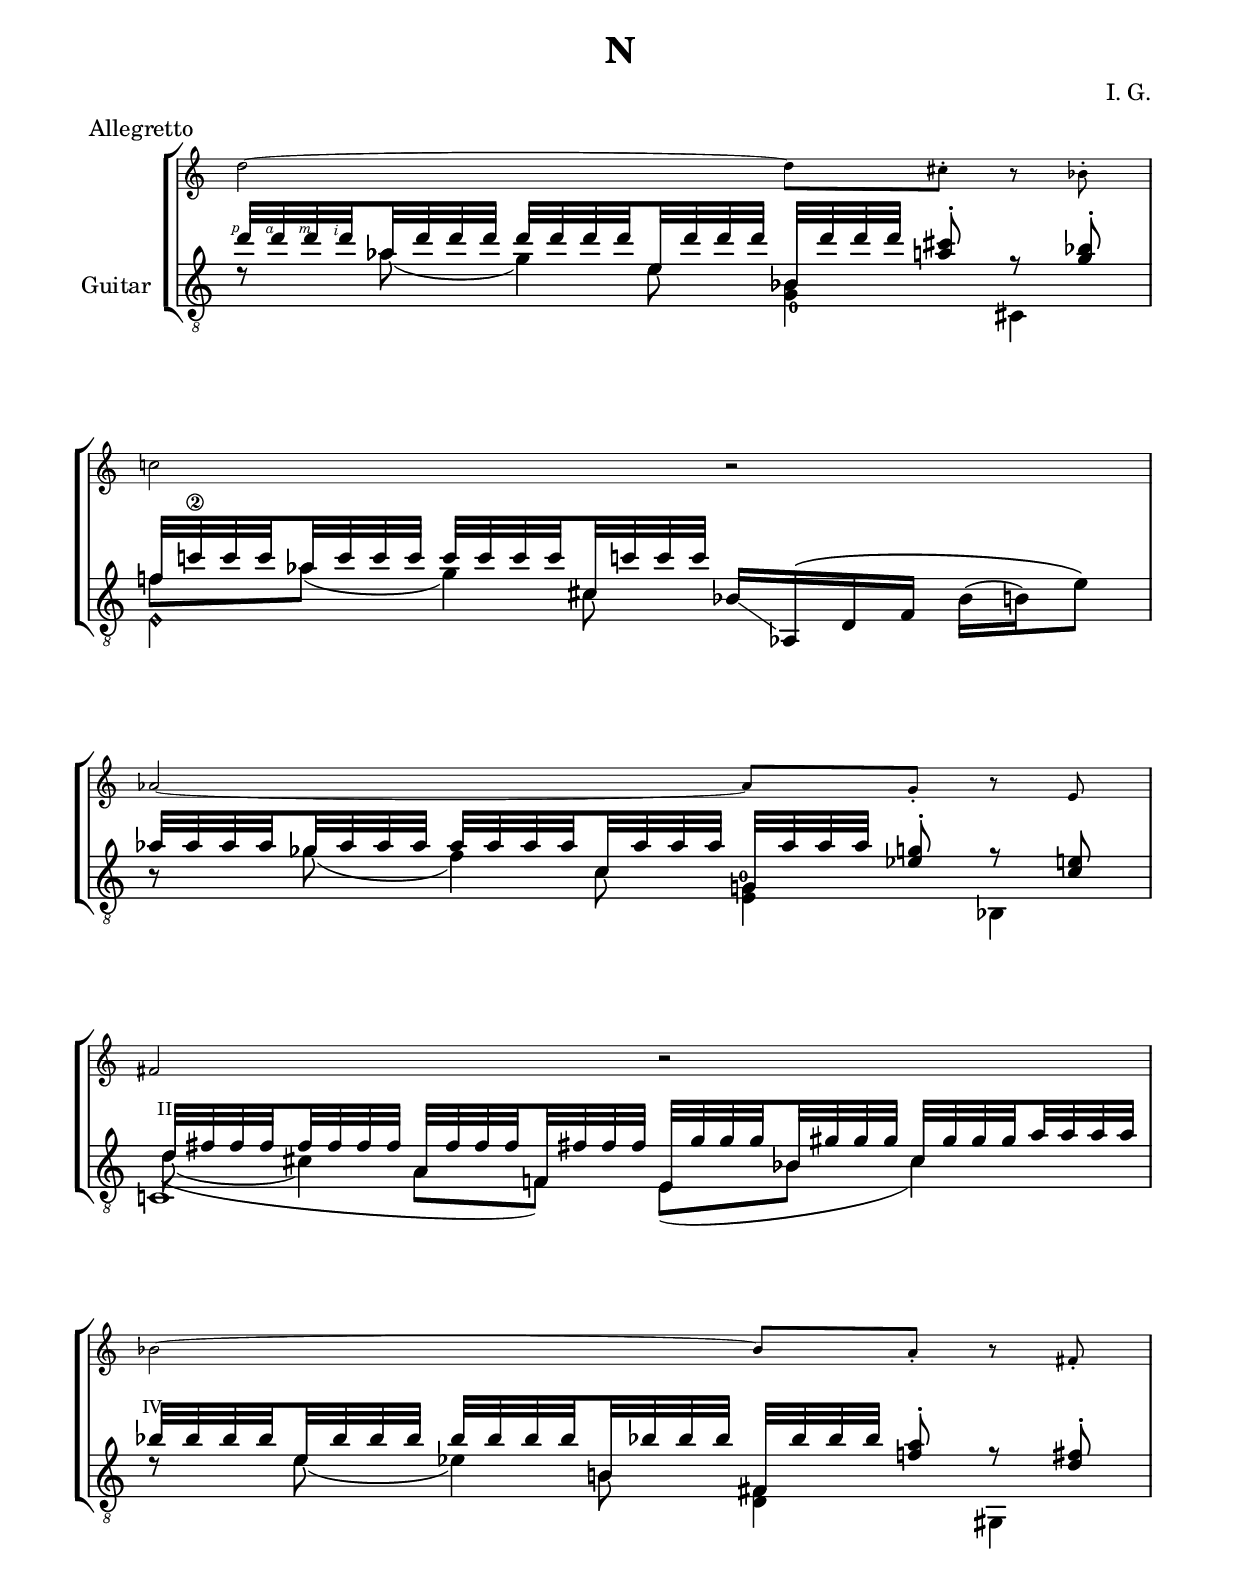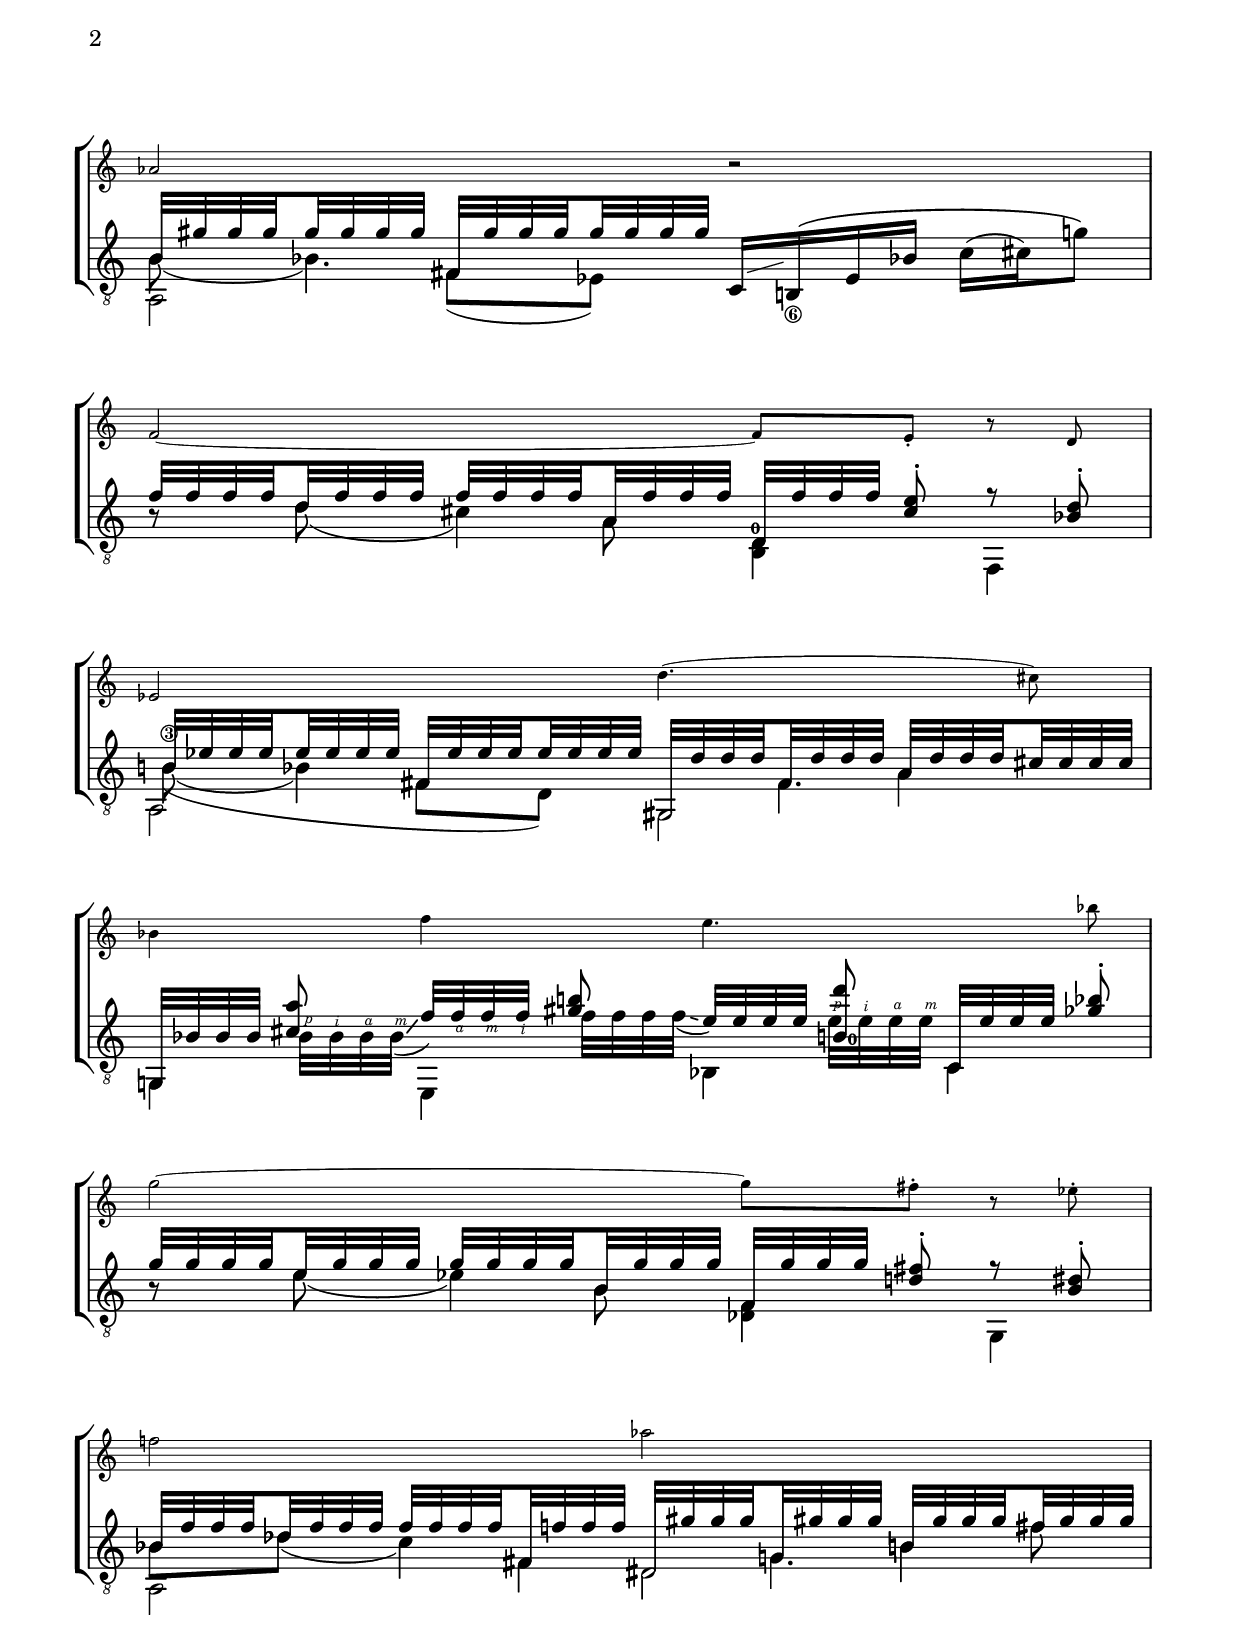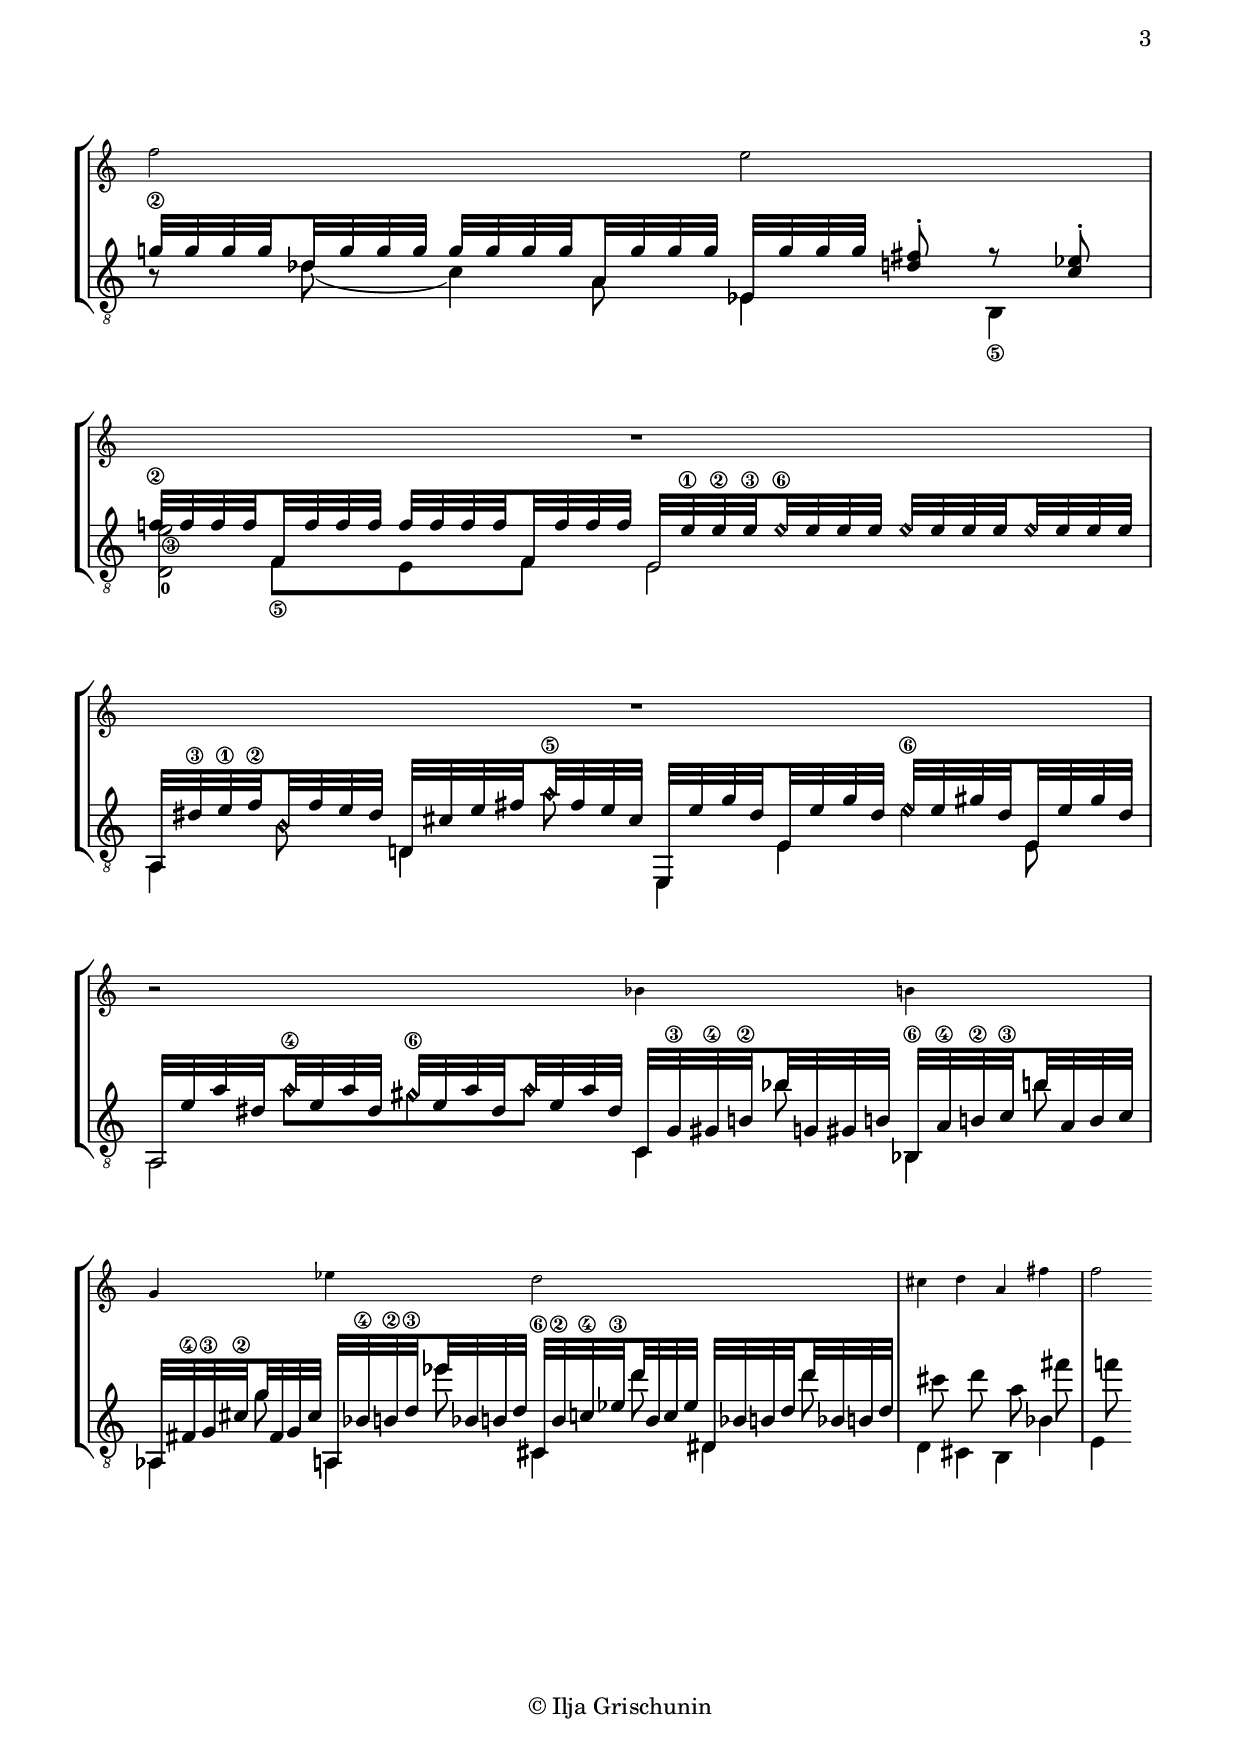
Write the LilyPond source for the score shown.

\version "2.19.15"

\language "deutsch"

\header {
  title = "N"
  meter = "Allegretto"
  composer = "I. G."
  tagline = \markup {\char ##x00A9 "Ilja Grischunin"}
}

\paper {
  #(set-paper-size "a4")
  top-markup-spacing.basic-distance = 5
  markup-system-spacing.basic-distance = 15
  top-system-spacing.basic-distance = 20
  system-system-spacing.basic-distance = 20
  score-system-spacing.basic-distance = 20
  last-bottom-spacing.basic-distance = 25

  %two-sided = ##t
  %inner-margin = 25
  %outer-margin = 15
  left-margin = 15
  right-margin = 15
}

\layout {
  \context {
    \Voice
    \override Glissando.thickness = #1.5
    \override Glissando.gap = #0.1
  }
  \context {
    \Score
    \remove "Bar_number_engraver"
  }
}
%%%%%%%%%%%%%%%%%%%%%%%%%%%%%%%%%%%%%%
#(define RH rightHandFinger)

xLV = #(define-music-function (parser location further) (number?) #{
  \once \override LaissezVibrerTie.X-extent = #'(0 . 0)
  \once \override LaissezVibrerTie.details.note-head-gap = #(/
                                                             further -2)
  \once \override LaissezVibrerTie.extra-offset = #(cons (/
                                                          further 2) 0)
         #})

stringNumberSpanner =
#(define-music-function (parser location StringNumber) (string?)
   #{
     \override TextSpanner.font-size = #-5
     \override TextSpanner.dash-fraction = #0.3
     \override TextSpanner.dash-period = #1.5
     \override TextSpanner.bound-details.right.arrow = ##t
     \override TextSpanner.arrow-width = #0.2
     \override TextSpanner.arrow-length = #0.7
     \override TextSpanner.bound-details.left.stencil-align-dir-y = #CENTER
     \override TextSpanner.bound-details.left.text = \markup { \circle \number #StringNumber }
   #})

stringNumSpan =
#(define-music-function (parser location StringNumber) (string?)
   #{
     \override TextSpanner.font-size = #-5
     \override TextSpanner.dash-fraction = #0.3
     \override TextSpanner.dash-period = #1.5
     %\override TextSpanner.bound-details.right.arrow = ##t
     %\override TextSpanner.arrow-width = #0.2
     %\override TextSpanner.arrow-length = #0.7
     \override TextSpanner.bound-details.left.stencil-align-dir-y = #CENTER
     \override TextSpanner.bound-details.left.text = \markup { \circle \number #StringNumber }
   #})

%%%%%%%%%%%%%%%%%%%%%%%%%%%%%%%%%%%%%%

global = {
  %\key d \major
  \time 4/4
  \override Staff.TimeSignature.stencil = ##f
}

ossia = \relative {
  \set Staff.fontSize = #-3
  \override Staff.StaffSymbol.staff-space = #(magstep -3)
  \override Staff.StaffSymbol.thickness = #(magstep -3)
  \global
  d''2~ d8 cis-. r b-. c!2 r
  \break
  as~ as8 g-. r e fis2 r
  \break
  b~ b8 a-. r fis-. as2 r
  \break
  f~ f8 e-. r d es2 d'4.( cis8)
  \break
  b4 f' e4. b'8 g2~ g8 fis-. r es-. f!2 as f e R1*2 r2 b4 h g es' d2
  cis4 d a fis' f2
}

classicalGuitar = \relative {
  \global
  <<
    {
      \set subdivideBeams = ##t
      \set baseMoment = #(ly:make-moment 1/8)
      \set beatStructure = #'(2 2 2 2)
      \override StrokeFinger.extra-offset = #'(-2.3 . 0.8)
      d''32\RH #1 d\RH #4 d\RH #3 d\RH #2 as d d d d d d d e, d' d d
      b, d' d d <a cis>8-.\noBeam r <g b>-.
    }
    \\
    {
      d8\rest as'( g4)
      \once\override Fingering.extra-offset = #'(0.3 . 1)
      <g,_0 b>4 cis,
    }
    \\
    {
      \voiceTwo
      s4. e'8 s2
    }
  >>
  <<
    {
      f!32 c'!\2 c c as c c c c c c c cis, c'! c c
    }
    \\
    {
      f,8 as( g4)
    }
    \\
    {
      \voiceTwo
      s4. cis,8
    }
    \\
    {
      \voiceTwo
      e,4\harmonic s
    }
  >>
  b'16-\markup {
    \postscript #"1.2 2.2 moveto 3.6 -2.5 rlineto stroke"
  } as,\( d f b( h) e8\)
  <<
    {
      \set subdivideBeams = ##t
      \set baseMoment = #(ly:make-moment 1/8)
      \set beatStructure = #'(2 2 2 2)
      as32 as as as ges as as as as as as as c, as' as as
      g, as' as as <es g>8-.\noBeam r <c e>
    }
    \\
    {
      h8\rest ges'( f4)
      \once\override Fingering.extra-offset = #'(-0.5 . -3)
      <e, g!-0>4 b
    }
    \\
    {
      \voiceTwo
      s4. c'8 s2
    }
  >>
  <<
    {
      \override TextScript.font-size = -2
      \once\override TextScript.extra-offset = #'(-0.5 . -1.5)
      d32^"II" fis fis fis fis fis fis fis
      a, fis' fis fis f,! fis'! fis fis
      e, g' g g b, gis' gis gis cis, gis' gis gis a a a a
    }
    \\
    {
      d,8( cis4) s8
    }
    \\
    {
      \voiceTwo
      \hideNotes
      \shape #'((0.8 . 0.3) (0 . 0) (0 . 0) (0 . 0)) Slur
      d4(\unHideNotes a8 f) e( b' cis4)
    }
    \\
    {
      \voiceTwo
      c,!1
    }
  >>
  <<
    {
      \once\override TextScript.extra-offset = #'(-0.7 . -1.5)
      b''32^"IV" b b b e, b' b b b b b b h,! b'! b b
      fis, b' b b <f! a>8-.\noBeam r <d fis>-.
    }
    \\
    {
      d8\rest e( es4) <d, fis> gis,
    }
    \\
    {
      \voiceTwo
      s4. h'8 s2
    }
  >>
  <<
    {
      h32 gis' gis gis gis gis gis gis fis, gis' gis gis gis gis gis gis
    }
    \\
    {
      h,8( b4.)
    }
    \\
    {
      \voiceTwo
      s4 fis8( es)
    }
    \\
    {
      \voiceTwo
      a,2
    }
  >>
  c16-\markup {
    \postscript #"1.7 1.2 moveto 3.5 1 rlineto stroke"
  } h!_\6\( es b'! c( cis) g'8\)
  \break
  <<
    {
      \set subdivideBeams = ##t
      \set baseMoment = #(ly:make-moment 1/8)
      \set beatStructure = #'(2 2 2 2)
      f32 f f f d f f f f f f f a, f' f f
      d, f' f f <cis e>8-.\noBeam r <b d>-.
    }
    \\
    {
      h8\rest d( cis4)
      \once\override Fingering.extra-offset = #'(-0.3 . -4.2)
      <h, d-0> f
    }
    \\
    {
      \voiceTwo
      s4. a'8 s2
    }
  >>
  \mergeDifferentlyHeadedOn
  \mergeDifferentlyDottedOn
  <<
    {
      h32 es es es es es es es fis, es' es es es es es es
      gis,, d'' d d fis, d' d d a d d d cis cis cis cis
    }
    \\
    {
      h!8\3( b4) s8 s4 a
    }
    \\
    {
      \voiceTwo
      \hideNotes
      \shape #'((1 . 0.8) (0 . 0) (0 . 0) (0 . 0)) Slur
      h4(\unHideNotes fis8 d) s8 fis4.
    }
    \\
    {
      \voiceTwo
      a,2 gis
    }
  >>
  <<
    {
      s8 <cis' a'> s <gis' h!> s
      \once\override Fingering.extra-offset = #'(1.2 . 2.9)
      <h,!_0 d'>
    }
    \\
    {
      \voiceOne
      g,32[ b' b b]
      \voiceTwo
      \override StrokeFinger.extra-offset = #'(-1.3 . 1.5)
      b\RH #1 b\RH #2 b\RH #4 b\RH #3 (\glissando
      \voiceOne
      \override StrokeFinger.extra-offset = #'(-1.3 . -1.2)
      f')[ f\RH #4 f\RH #3 f\RH #2 ]
      \voiceTwo
      f f f f(\glissando
      \voiceOne
      e)[ e e e]
      \voiceTwo
      \override StrokeFinger.extra-offset = #'(-1.3 . 1.5)
      e\RH #1 e\RH #2 e\RH #4 e\RH #3
    }
    \\
    {
      \voiceTwo
      g,,!4 e b'
    }
  >>
  <<
    {
      c32 e' e e <ges b>8-.\noBeam
    }
    \\
    {
      c,,4
    }
  >>
  <<
    {
      g''32 g g g e g g g g g g g h, g' g g
      f, g' g g <d! fis>8-.\noBeam r <h dis>-.
    }
    \\
    {
      h8\rest e( es4) <des, f> g,
    }
    \\
    {
      \voiceTwo
      s4. h'8 s2
    }
  >>
  <<
    {
      b32 f' f f des f f f f f f f fis, f'! f f
      dis, gis' gis gis g,! gis'! gis gis h, gis' gis gis fis gis gis gis
    }
    \\
    {
      s2. s8 fis
    }
    \\
    {
      \voiceTwo
      b,8 des( c4) s h
    }
    \\
    {
      \voiceTwo
      s4. fis4 g4.
    }
    \\
    {
      \voiceTwo
      a,2 dis
    }
  >>
  <<
    {
      g'!32\2 g g g des g g g g g g g a, g' g g
      es, g' g g <d fis>8-.\noBeam r <c es>-.
    }
    \\
    {
      h8\rest des( c4) es, h_\5
    }
    \\
    {
      \voiceTwo
      s4. a'8 s2
    }
  >>
  <<
    {
      f'!32\2 f f f f, f' f f f f f f f, f' f f
      e, e'\1 e\2 e\3 e\harmonic\6 e e e e\harmonic e e e e\harmonic e e e
    }
    \\
    {
      s8 f,_\5 e f
    }
    \\
    {
      \voiceTwo
      \once\override NoteColumn.force-hshift = #0.2
      \once\override StringNumber.extra-offset = #'(0.5 . -3.3)
      <d_0 e'\3>2 e2
    }
  >>
  <<
    {
      a,32 dis'\3 e\1 f\2 h,\harmonic f'  e dis d,! cis' e fis a\harmonic\5 fis e cis
      e,, e'' g dis e, e' g dis e\harmonic\6 e gis dis e, e' gis dis
      a, e'' a dis, a'\harmonic\4 e a dis, gis\harmonic\6 e a dis, a'\harmonic e a dis,
    }
    \\
    {
      s8 h\harmonic s a'\harmonic s e,4 e8
      s a'\harmonic gis\harmonic a\harmonic
    }
    \\
    {
      \voiceTwo
      a,,4 d e, e''\harmonic a,,2
    }
  >>
  <<
    {
      \override Fingering.staff-padding = #'()
      c32 g'\3 gis\4 h!\2 b' g, gis h! b,\6 a'\4 h!\2 c\3 h' a, h c
      as, fis'\4 g\3 cis\2 g' fis, g cis a, b'\4 h\2 d\3 es' b, h d
      cis,\6 h'\2 c!\4 es\3 d' h, c es dis, b' h d d' b, h d
    }
    \\
    {
      s8 b' s h s g s es' s d s d s cis s d s a s fis' s f!
    }
    \\
    {
      \voiceTwo
      c,,4 b as a cis dis d cis h b' e,
    }
  >>
}

%%%%%%%%%%%%%%%%%%%%%%%%%%%%%%%%%%%%%%
\score {
  \new StaffGroup<<

    \new Staff \ossia

    \new Staff \with {
      instrumentName = "Guitar"
    }
    {
      \clef "treble_8" \classicalGuitar
    }

  >>
}
